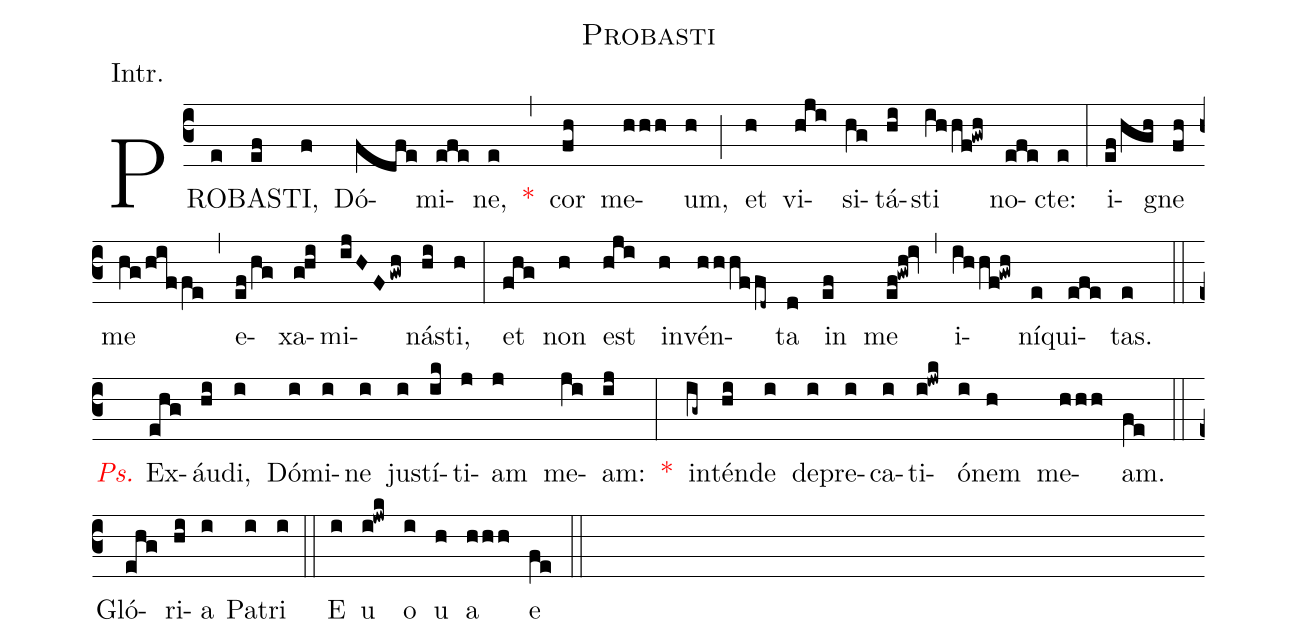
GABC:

name:Probasti;
annotation:Intr.;
mode:VII.;
office-part:Introit;
%%
(c3) PRO(e)BA(ef)STI,(f) Dó(fdfe)mi(efe)ne,(e) <v>\red{*}</v>(,) cor(fh) me(hhh)um,(h) (;) et(h) vi(hji)si(hg)tá(hi)sti(ihhf!gwh) no(efe)cte:(e) (:) i(ef/hgh)gne(fh) me(hg/hiffe) (,) e(ef/hg)xa(g!hi)mi(ijHF/gwh)ná(hi)sti,(h) (:) et(fhg) non(h) est(hji) in(h)vén(hhhffd~)ta(d) in(ef) me(ef!gwh!iv) (,) i(ihhf!gwh)ní(e)qui(efe)tas.(e) (::) <v>\redit{Ps.}</v> Ex(ehg)áu(hi)di,(i) Dó(i)mi(i)ne(i) ju(i)stí(ik)ti(j)am(j) me(ji)am:(ij) <v>\red{*}</v>(:) in(ig~)tén(hi)de(i) de(i)pre(i)ca(i)ti(i!jwk)ó(i)nem(h) me(hhh)am.(fe) (::) Gló(ehg)ri(hi)a(i) Pa(i)tri(i) (::) E(i) u(i!jwk) o(i) u(h) a(hhh) e(fe) (::)
